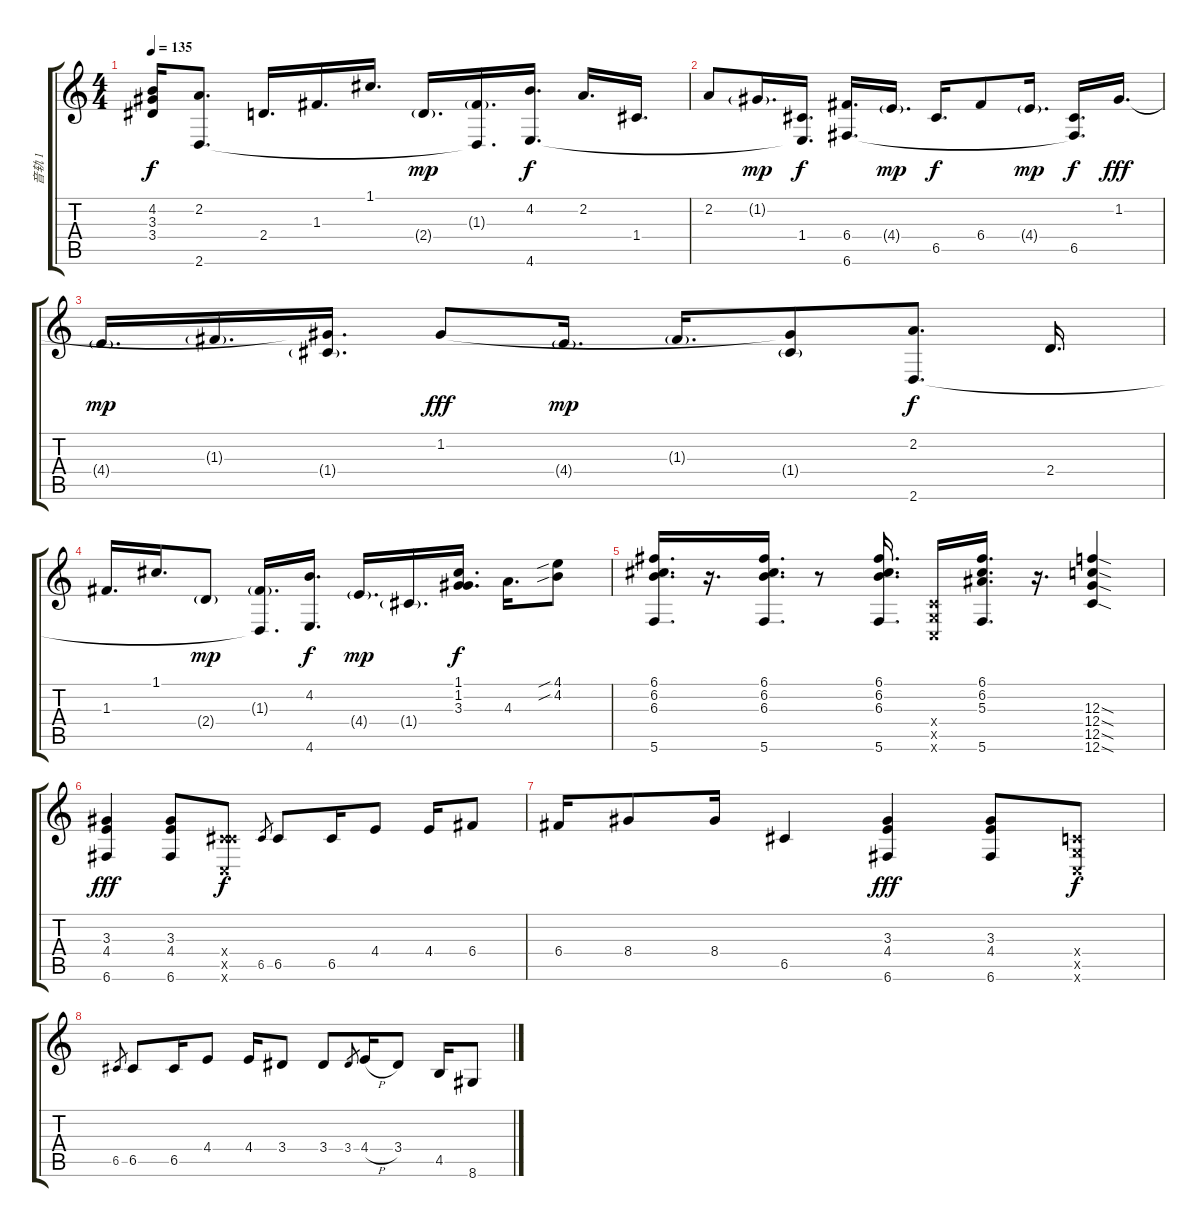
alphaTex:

\track ("音轨 1" "音轨 1") {instrument acousticguitarsteel}
\staff {score tabs}
\tuning (C4 G3 F3 C3 G2 C2) {hide}
\ts (4 4)
\tempo 135
\clef g2
\ks c
(4.2{t} 3.3{t} 3.4{t}).16{dy f} (2.2 2.6).8{d} 2.4.16{d} 1.3.16{d} 1.1.16{d} 2.4{g}.16{d dy mp} (1.3{g} 2.6{t}).16{d} (4.2 4.6).16{d dy f} 2.2.16{d} 1.4.16{d} |
2.2.8 1.2{g}.16{d dy mp} (1.4 4.6{t}).16{d dy f} (6.4 6.6).16{d} 4.4{g}.16{d dy mp} 6.5.16{d dy f} 6.4.8 4.4{g}.16{d dy mp} (6.5 6.6{t}).16{d dy f} 1.2.16{d dy fff} |
4.4{g}.16{d dy mp} 1.3{g}.16{d} (1.2{t} 1.4{g}).16{d} 1.2.8{dy fff} 4.4{g}.16{d dy mp} 1.3{g}.16{d} (1.2{t} 1.4{g}).8 (2.2 2.6).8{d dy f} 2.4.16{d} |
1.3.16{d} 1.1.16{d} 2.4{g}.8{dy mp} (1.3{g} 2.6{t}).16{d} (4.2 4.6).16{d dy f} 4.4{g}.16{d dy mp} 1.4{g}.16{d} (1.1 1.2 3.3).16{d dy f} 4.3.16{d} (4.1{sib} 4.2{sib}).8 |
(6.1 6.2 6.3 5.6).16{d} r.16{d} (6.1 6.2 6.3 5.6).16{d} r.8 (6.1 6.2 6.3 5.6).16{d} (0.4{x} 0.5{x} 0.6{x}).16 (6.1 6.2 5.3 5.6).16{d} r.16{d} (12.3{sod} 12.4{sod} 12.5{sod} 12.6{sod}).4 |
(3.3 4.4 6.6).4{dy fff} (3.3 4.4 6.6).8 (0.4{x} 6.5{x} 0.6{x}).8{dy f} 6.5.8{gr} 6.5.8 6.5.16 4.4.8 4.4.16 6.4.8 |
6.4.16 8.4.8 8.4.16 6.5.4 (3.3 4.4 6.6).4{dy fff} (3.3 4.4 6.6).8 (0.4{x} 0.5{x} 0.6{x}).8{dy f} |
6.5.8{gr} 6.5.8 6.5.16 4.4.8 4.4.16 3.4.8 3.4.8 3.4.8{gr} 4.4{h}.16 3.4.8 4.5.16 8.6.8
